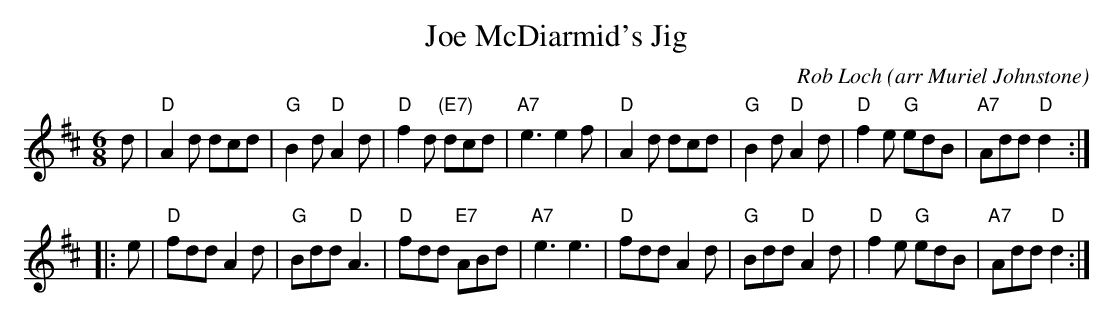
X:1
T: Joe McDiarmid's Jig
C: Rob Loch
O: arr Muriel Johnstone
M: 6/8
L: 1/8
K: D
d \
| "D"A2d dcd | "G"B2d "D"A2d | "D"f2d "(E7)"dcd | "A7"e3 e2f \
| "D"A2d dcd | "G"B2d "D"A2d | "D"f2e "G"edB | "A7"Add "D"d2 :|
|: e \
| "D"fdd A2d | "G"Bdd "D"A3 | "D"fdd "E7"ABd | "A7"e3 e3 \
| "D"fdd A2d | "G"Bdd "D"A2d | "D"f2e "G"edB | "A7"Add "D"d2 :|
